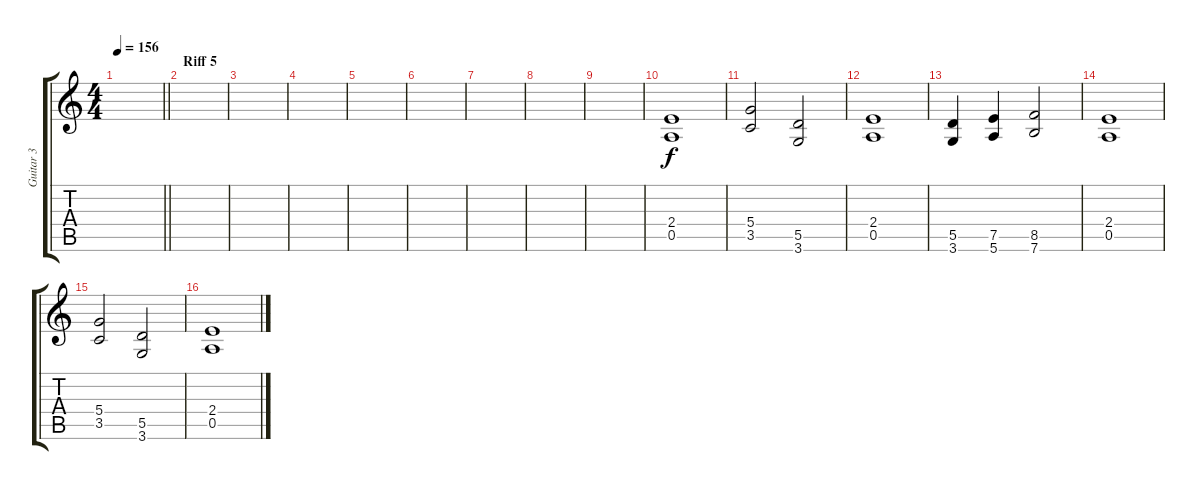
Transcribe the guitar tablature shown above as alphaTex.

\track ("Guitar 3" "Guitar 3") {instrument overdrivenguitar}
\staff {score tabs}
\tuning (E4 B3 G3 D3 A2 E2) {hide}
\ts (4 4)
\tempo 156
\clef g2
\barLineRight lightlight
\ks c
|
\section ("" "Riff 5")
|
|
|
|
|
|
|
|
(2.4 0.5).1 |
(5.4 3.5).2 (5.5 3.6).2 |
(2.4 0.5).1 |
(5.5 3.6).4 (7.5 5.6).4 (8.5 7.6).2 |
(2.4 0.5).1 |
(5.4 3.5).2 (5.5 3.6).2 |
(2.4 0.5).1
